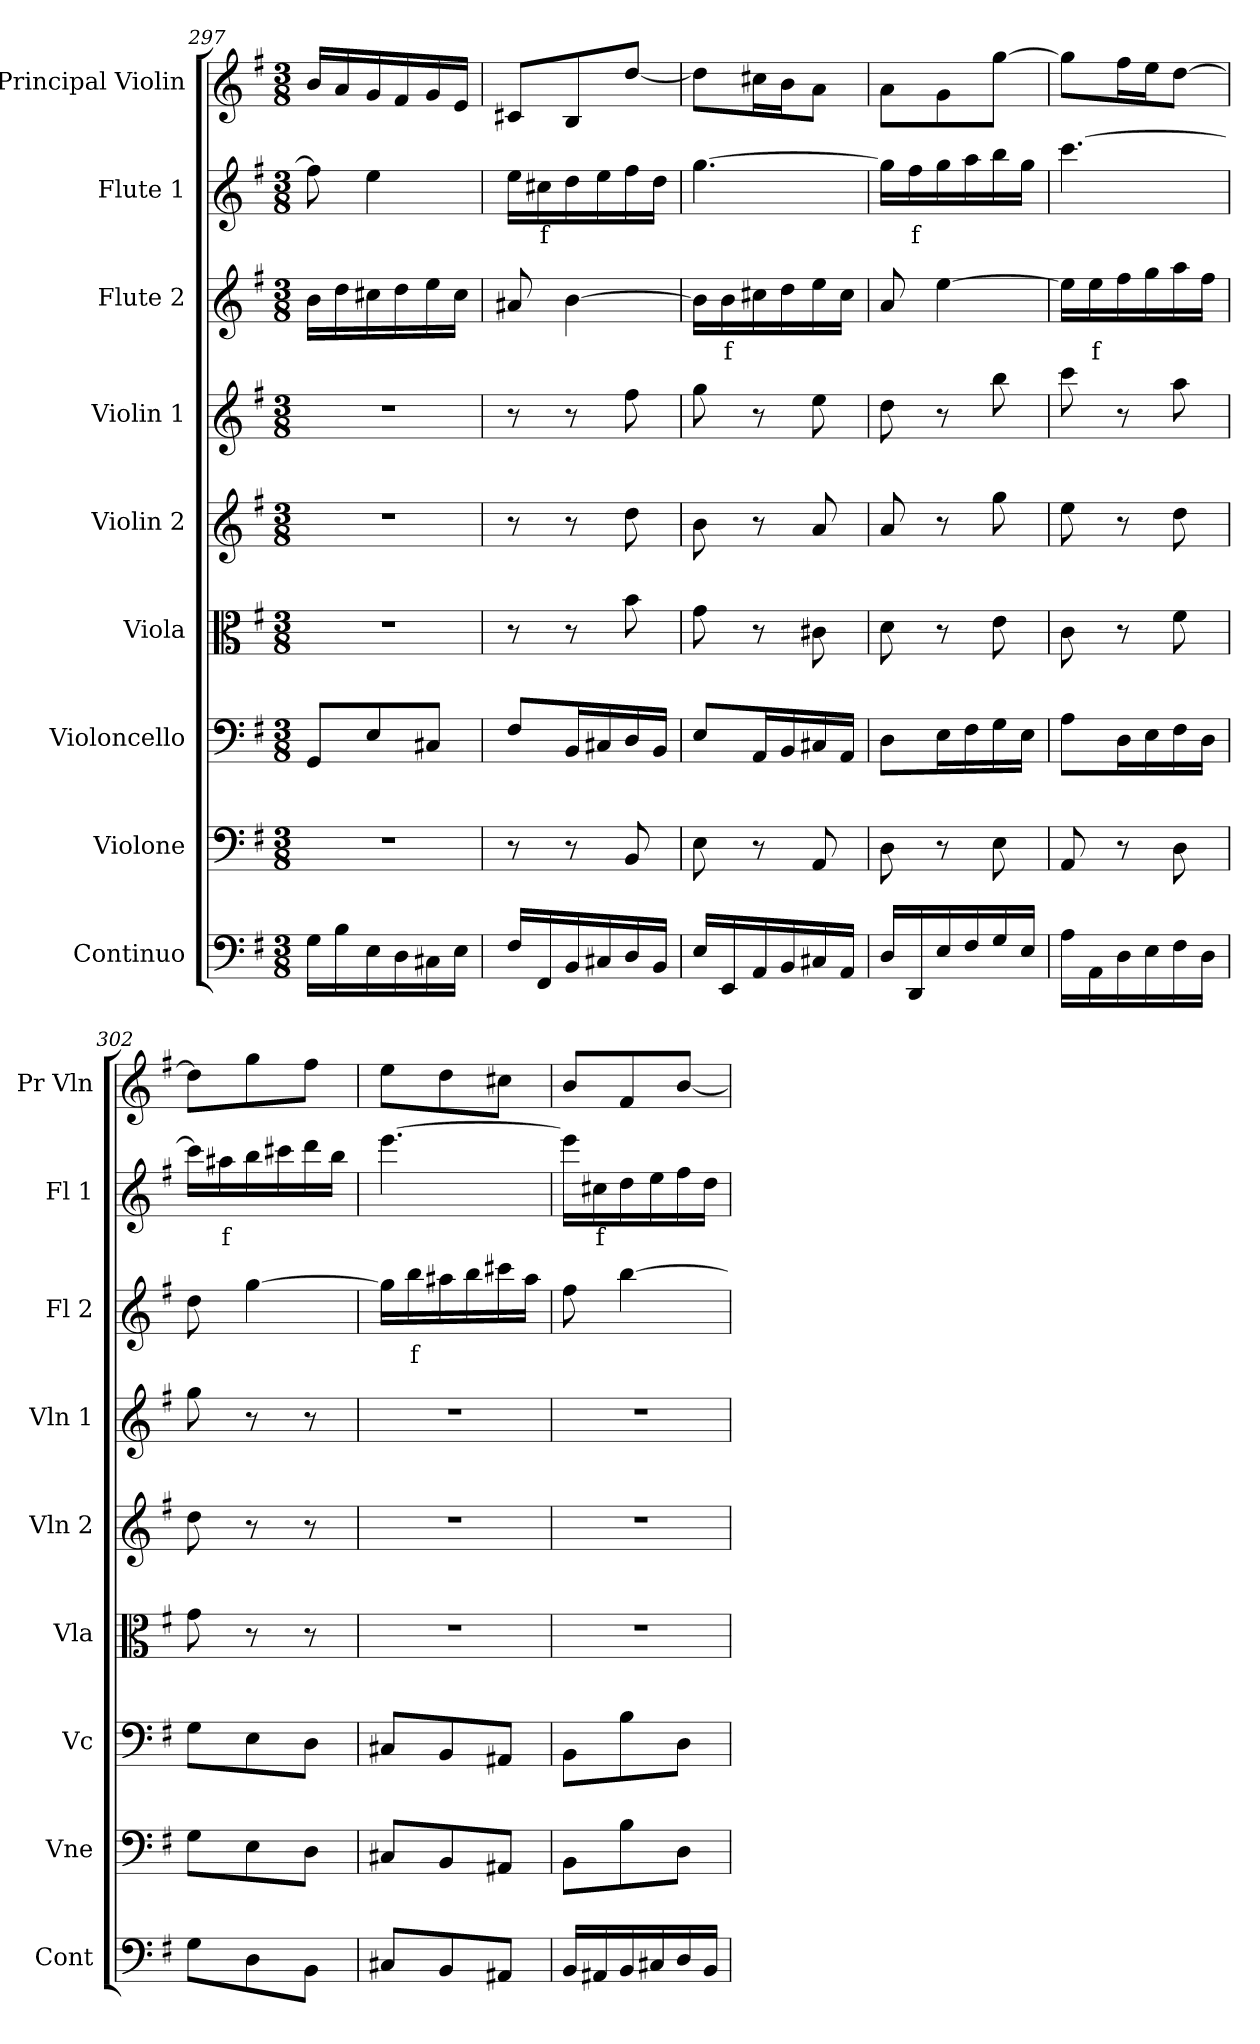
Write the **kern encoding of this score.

**kern	**kern	**kern	**kern	**kern	**kern	**kern	**text	**kern	**text	**kern
*part9	*part8	*part7	*part6	*part5	*part4	*part3	*part3	*part2	*part2	*part1
*staff9	*staff8	*staff7	*staff6	*staff5	*staff4	*staff3	*staff3	*staff2	*staff2	*staff1
*I"Continuo	*I"Violone	*I"Violoncello	*I"Viola	*I"Violin 2	*I"Violin 1	*I"Flute 2	*	*I"Flute 1	*	*I"Principal Violin
*I'Cont	*I'Vne	*I'Vc	*I'Vla	*I'Vln 2	*I'Vln 1	*I'Fl 2	*	*I'Fl 1	*	*I'Pr Vln
!!LO:PB:g=z
*clefF4	*clefF4	*clefF4	*clefC3	*clefG2	*clefG2	*clefG2	*	*clefG2	*	*clefG2
*	*ITrd7c12	*	*	*	*	*	*	*	*	*
*k[f#]	*k[f#]	*k[f#]	*k[f#]	*k[f#]	*k[f#]	*k[f#]	*	*k[f#]	*	*k[f#]
*M3/8	*M3/8	*M3/8	*M3/8	*M3/8	*M3/8	*M3/8	*	*M3/8	*	*M3/8
=297	=297	=297	=297	=297	=297	=297	=297	=297	=297	=297
16G\LL	4.r	8GG/L	4.r	4.r	4.r	16b\LL	.	8ff#\]	.	16b/LL
16B\	.	.	.	.	.	16dd\	.	.	.	16a/
16E\	.	8E/	.	.	.	16cc#X\	.	4ee\	.	16g/
16D\	.	.	.	.	.	16dd\	.	.	.	16f#/
16C#X\	.	8C#X/J	.	.	.	16ee\	.	.	.	16g/
16E\JJ	.	.	.	.	.	16cc#\JJ	.	.	.	16e/JJ
=298	=298	=298	=298	=298	=298	=298	=298	=298	=298	=298
16F#/LL	8r	8F#/L	8r	8r	8r	8a#X/	.	16ee\LL	.	8c#X/L
!	!	!	!	!	!	!	!	!	!LO:LY:b:color=#FF0000	!
16FF#/	.	.	.	.	.	.	.	16cc#X\	f	.
16BB/	8r	16BB/L	8r	8r	8r	[4b\	.	16dd\	.	8B/
16C#X/	.	16C#X/	.	.	.	.	.	16ee\	.	.
16D/	8BBB/	16D/	8b\	8dd\	8ff#\	.	.	16ff#\	.	[8dd/J
16BB/JJ	.	16BB/JJ	.	.	.	.	.	16dd\JJ	.	.
=299	=299	=299	=299	=299	=299	=299	=299	=299	=299	=299
16E/LL	8EE\	8E/L	8g\	8b\	8gg\	16b\LL]	.	[4.gg\	.	8dd\L]
!	!	!	!	!	!	!	!LO:LY:b:color=#FF0000	!	!	!
16EE/	.	.	.	.	.	16b\	f	.	.	.
16AA/	8r	16AA/L	8r	8r	8r	16cc#X\	.	.	.	16cc#X\L
16BB/	.	16BB/	.	.	.	16dd\	.	.	.	16b\J
16C#X/	8AAA/	16C#X/	8c#X\	8a/	8ee\	16ee\	.	.	.	8a\J
16AA/JJ	.	16AA/JJ	.	.	.	16cc#\JJ	.	.	.	.
=300	=300	=300	=300	=300	=300	=300	=300	=300	=300	=300
16D/LL	8DD\	8D\L	8d\	8a/	8dd\	8a/	.	16gg\LL]	.	8a\L
!	!	!	!	!	!	!	!	!	!LO:LY:b:color=#FF0000	!
16DD/	.	.	.	.	.	.	.	16ff#\	f	.
16E/	8r	16E\L	8r	8r	8r	[4ee\	.	16gg\	.	8g\
16F#/	.	16F#\	.	.	.	.	.	16aa\	.	.
16G/	8EE\	16G\	8e\	8gg\	8bb\	.	.	16bb\	.	[8gg\J
16E/JJ	.	16E\JJ	.	.	.	.	.	16gg\JJ	.	.
=301	=301	=301	=301	=301	=301	=301	=301	=301	=301	=301
16A\LL	8AAA/	8A\L	8c\	8ee\	8ccc\	16ee\LL]	.	[4.ccc\	.	8gg\L]
!	!	!	!	!	!	!	!LO:LY:b:color=#FF0000	!	!	!
16AA\	.	.	.	.	.	16ee\	f	.	.	.
16D\	8r	16D\L	8r	8r	8r	16ff#\	.	.	.	16ff#\L
16E\	.	16E\	.	.	.	16gg\	.	.	.	16ee\J
16F#\	8DD\	16F#\	8f#\	8dd\	8aa\	16aa\	.	.	.	[8dd\J
16D\JJ	.	16D\JJ	.	.	.	16ff#\JJ	.	.	.	.
=302	=302	=302	=302	=302	=302	=302	=302	=302	=302	=302
8G\L	8GG\L	8G\L	8g\	8dd\	8gg\	8dd\	.	16ccc\LL]	.	8dd\L]
!	!	!	!	!	!	!	!	!	!LO:LY:b:color=#FF0000	!
.	.	.	.	.	.	.	.	16aa#X\	f	.
8D\	8EE\	8E\	8r	8r	8r	[4gg\	.	16bb\	.	8gg\
.	.	.	.	.	.	.	.	16ccc#X\	.	.
8BB\J	8DD\J	8D\J	8r	8r	8r	.	.	16ddd\	.	8ff#\J
.	.	.	.	.	.	.	.	16bb\JJ	.	.
=303	=303	=303	=303	=303	=303	=303	=303	=303	=303	=303
8C#X/L	8CC#X/L	8C#X/L	4.r	4.r	4.r	16gg\LL]	.	[4.eee\	.	8ee\L
!	!	!	!	!	!	!	!LO:LY:b:color=#FF0000	!	!	!
.	.	.	.	.	.	16bb\	f	.	.	.
8BB/	8BBB/	8BB/	.	.	.	16aa#X\	.	.	.	8dd\
.	.	.	.	.	.	16bb\	.	.	.	.
8AA#X/J	8AAA#X/J	8AA#X/J	.	.	.	16ccc#X\	.	.	.	8cc#X\J
.	.	.	.	.	.	16aa#\JJ	.	.	.	.
=304	=304	=304	=304	=304	=304	=304	=304	=304	=304	=304
16BB/LL	8BBB\L	8BB\L	4.r	4.r	4.r	8ff#\	.	16eee\LL]	.	8b/L
!	!	!	!	!	!	!	!	!	!LO:LY:b:color=#FF0000	!
16AA#X/	.	.	.	.	.	.	.	16cc#X\	f	.
16BB/	8BB\	8B\	.	.	.	[4bb\	.	16dd\	.	8f#/
16C#X/	.	.	.	.	.	.	.	16ee\	.	.
16D/	8DD\J	8D\J	.	.	.	.	.	16ff#\	.	[8b/J
16BB/JJ	.	.	.	.	.	.	.	16dd\JJ	.	.
=	=	=	=	=	=	=	=	=	=	=
*-	*-	*-	*-	*-	*-	*-	*-	*-	*-	*-
